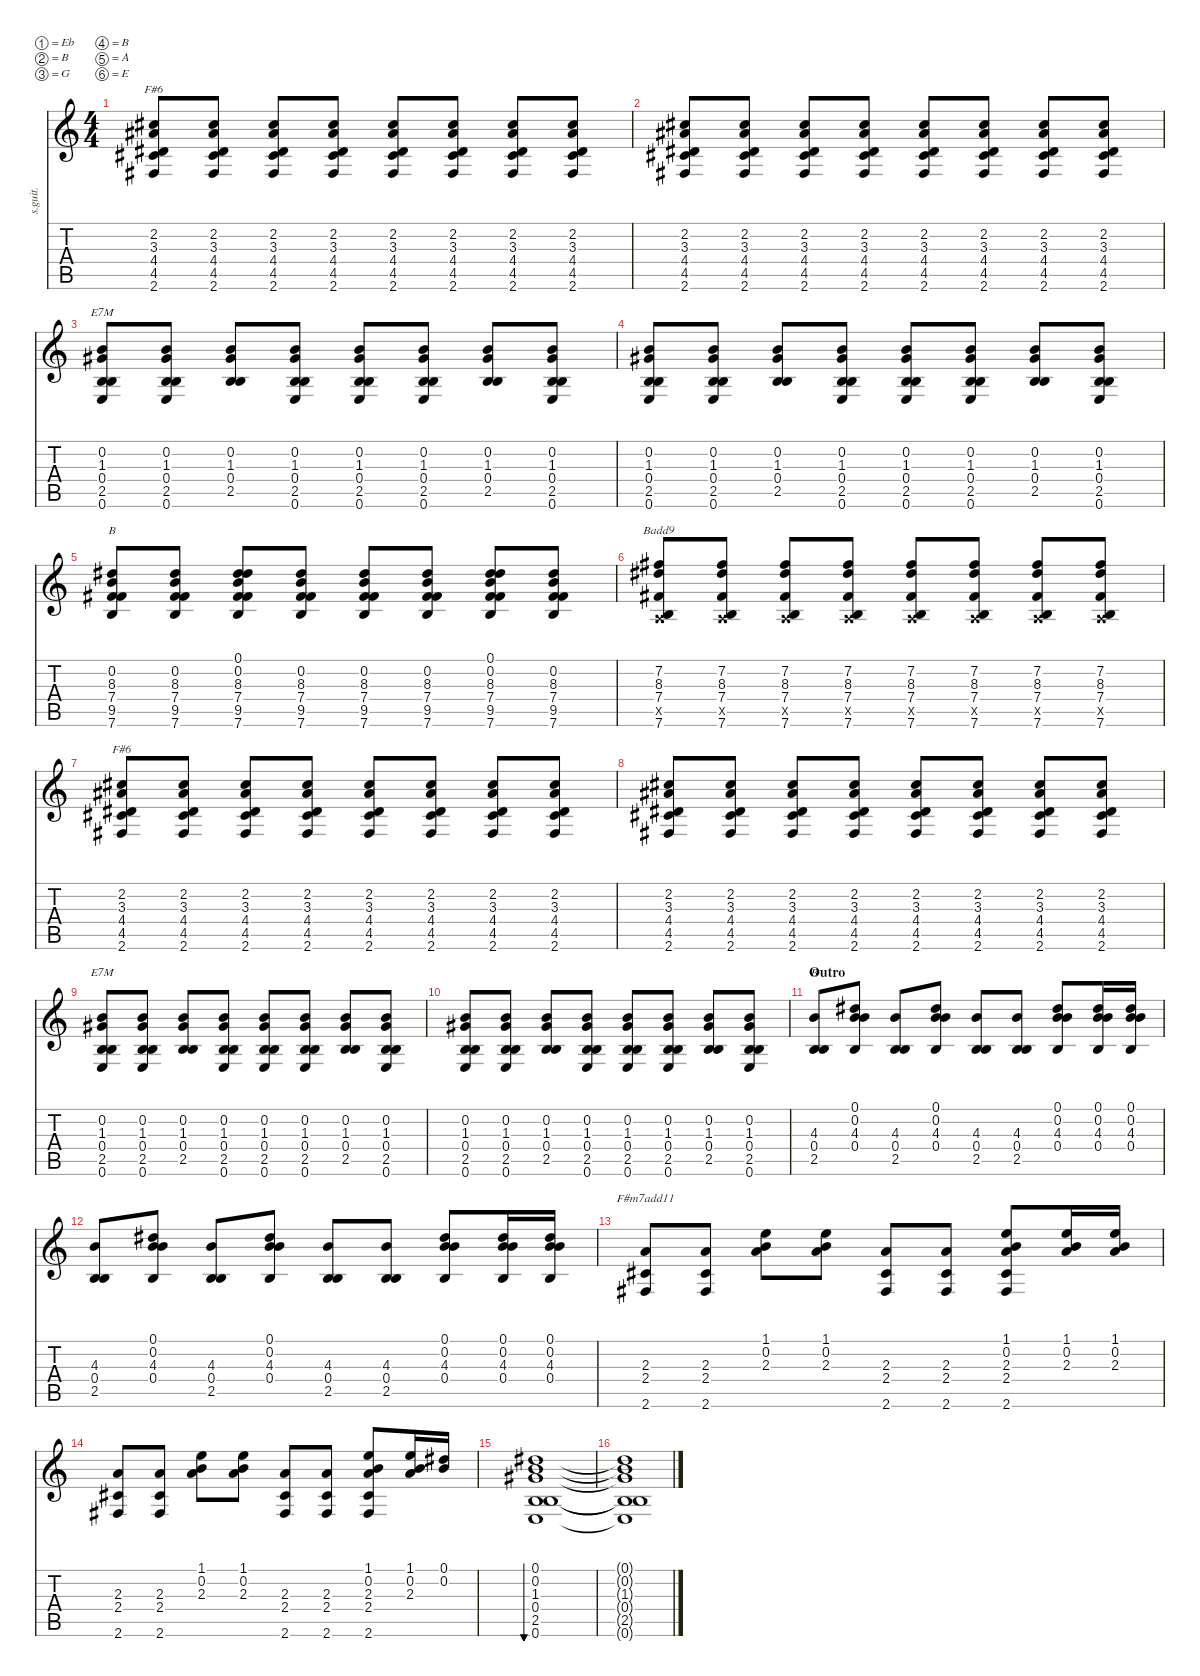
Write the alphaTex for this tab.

\defaultSystemsLayout 4
\hideDynamics
\bracketExtendMode nobrackets
\track ("Chris Martin" "s.guit.") {instrument acousticguitarsteel}
\staff {score tabs}
\tuning (Eb4 B3 G3 B2 A2 E2)
\chord ("B" 3 1 2 2 0 x) {showdiagram false}
\chord ("Badd9" 3 1 2 2 0 x) {showdiagram false}
\chord ("F#6" 3 1 2 2 0 x) {showdiagram false}
\chord ("E7M" 3 1 2 2 0 x) {showdiagram false}
\chord ("F#m7add11" 3 1 2 2 0 x) {showdiagram false}
\ts (4 4)
\tempo (87 hide)
\clef g2
\ks c
(2.2{acc #} 3.3{acc #} 4.4{acc #} 4.5{acc #} 2.6{acc #}).8{ch "F#6" lyrics (0 "") lyrics (1 "") lyrics (2 "") lyrics (3 "") lyrics (4 "") dy f} (2.2{acc #} 3.3{acc #} 4.4{acc #} 4.5{acc #} 2.6{acc #}).8{lyrics (0 "") lyrics (1 "") lyrics (2 "") lyrics (3 "") lyrics (4 "")} (2.2{acc #} 3.3{acc #} 4.4{acc #} 4.5{acc #} 2.6{acc #}).8{lyrics (0 "") lyrics (1 "") lyrics (2 "") lyrics (3 "") lyrics (4 "")} (2.2{acc #} 3.3{acc #} 4.4{acc #} 4.5{acc #} 2.6{acc #}).8{lyrics (0 "") lyrics (1 "") lyrics (2 "") lyrics (3 "") lyrics (4 "")} (2.2{acc #} 3.3{acc #} 4.4{acc #} 4.5{acc #} 2.6{acc #}).8{lyrics (0 "") lyrics (1 "") lyrics (2 "") lyrics (3 "") lyrics (4 "")} (2.2{acc #} 3.3{acc #} 4.4{acc #} 4.5{acc #} 2.6{acc #}).8{lyrics (0 "") lyrics (1 "") lyrics (2 "") lyrics (3 "") lyrics (4 "")} (2.2{acc #} 3.3{acc #} 4.4{acc #} 4.5{acc #} 2.6{acc #}).8{lyrics (0 "") lyrics (1 "") lyrics (2 "") lyrics (3 "") lyrics (4 "")} (2.2{acc #} 3.3{acc #} 4.4{acc #} 4.5{acc #} 2.6{acc #}).8{lyrics (0 "") lyrics (1 "") lyrics (2 "") lyrics (3 "") lyrics (4 "")} |
(2.2{acc #} 3.3{acc #} 4.4{acc #} 4.5{acc #} 2.6{acc #}).8{lyrics (0 "") lyrics (1 "") lyrics (2 "") lyrics (3 "") lyrics (4 "")} (2.2{acc #} 3.3{acc #} 4.4{acc #} 4.5{acc #} 2.6{acc #}).8{lyrics (0 "") lyrics (1 "") lyrics (2 "") lyrics (3 "") lyrics (4 "")} (2.2{acc #} 3.3{acc #} 4.4{acc #} 4.5{acc #} 2.6{acc #}).8{lyrics (0 "") lyrics (1 "") lyrics (2 "") lyrics (3 "") lyrics (4 "")} (2.2{acc #} 3.3{acc #} 4.4{acc #} 4.5{acc #} 2.6{acc #}).8{lyrics (0 "") lyrics (1 "") lyrics (2 "") lyrics (3 "") lyrics (4 "")} (2.2{acc #} 3.3{acc #} 4.4{acc #} 4.5{acc #} 2.6{acc #}).8{lyrics (0 "") lyrics (1 "") lyrics (2 "") lyrics (3 "") lyrics (4 "")} (2.2{acc #} 3.3{acc #} 4.4{acc #} 4.5{acc #} 2.6{acc #}).8{lyrics (0 "") lyrics (1 "") lyrics (2 "") lyrics (3 "") lyrics (4 "")} (2.2{acc #} 3.3{acc #} 4.4{acc #} 4.5{acc #} 2.6{acc #}).8{lyrics (0 "") lyrics (1 "") lyrics (2 "") lyrics (3 "") lyrics (4 "")} (2.2{acc #} 3.3{acc #} 4.4{acc #} 4.5{acc #} 2.6{acc #}).8{lyrics (0 "") lyrics (1 "") lyrics (2 "") lyrics (3 "") lyrics (4 "")} |
(0.2 1.3{acc #} 0.4 2.5 0.6).8{ch "E7M" lyrics (0 "") lyrics (1 "") lyrics (2 "") lyrics (3 "") lyrics (4 "")} (0.2 1.3{acc #} 0.4 2.5 0.6).8{lyrics (0 "") lyrics (1 "") lyrics (2 "") lyrics (3 "") lyrics (4 "")} (0.2 1.3{acc #} 0.4 2.5).8{lyrics (0 "") lyrics (1 "") lyrics (2 "") lyrics (3 "") lyrics (4 "")} (0.2 1.3{acc #} 0.4 2.5 0.6).8{lyrics (0 "") lyrics (1 "") lyrics (2 "") lyrics (3 "") lyrics (4 "")} (0.2 1.3{acc #} 0.4 2.5 0.6).8{lyrics (0 "") lyrics (1 "") lyrics (2 "") lyrics (3 "") lyrics (4 "")} (0.2 1.3{acc #} 0.4 2.5 0.6).8{lyrics (0 "") lyrics (1 "") lyrics (2 "") lyrics (3 "") lyrics (4 "")} (0.2 1.3{acc #} 0.4 2.5).8{lyrics (0 "") lyrics (1 "") lyrics (2 "") lyrics (3 "") lyrics (4 "")} (0.2 1.3{acc #} 0.4 2.5 0.6).8{lyrics (0 "") lyrics (1 "") lyrics (2 "") lyrics (3 "") lyrics (4 "")} |
(0.2 1.3{acc #} 0.4 2.5 0.6).8{lyrics (0 "") lyrics (1 "") lyrics (2 "") lyrics (3 "") lyrics (4 "")} (0.2 1.3{acc #} 0.4 2.5 0.6).8{lyrics (0 "") lyrics (1 "") lyrics (2 "") lyrics (3 "") lyrics (4 "")} (0.2 1.3{acc #} 0.4 2.5).8{lyrics (0 "") lyrics (1 "") lyrics (2 "") lyrics (3 "") lyrics (4 "")} (0.2 1.3{acc #} 0.4 2.5 0.6).8{lyrics (0 "") lyrics (1 "") lyrics (2 "") lyrics (3 "") lyrics (4 "")} (0.2 1.3{acc #} 0.4 2.5 0.6).8{lyrics (0 "") lyrics (1 "") lyrics (2 "") lyrics (3 "") lyrics (4 "")} (0.2 1.3{acc #} 0.4 2.5 0.6).8{lyrics (0 "") lyrics (1 "") lyrics (2 "") lyrics (3 "") lyrics (4 "")} (0.2 1.3{acc #} 0.4 2.5).8{lyrics (0 "") lyrics (1 "") lyrics (2 "") lyrics (3 "") lyrics (4 "")} (0.2 1.3{acc #} 0.4 2.5 0.6).8{lyrics (0 "") lyrics (1 "") lyrics (2 "") lyrics (3 "") lyrics (4 "")} |
(0.2 8.3{acc #} 7.4{acc #} 9.5{acc #} 7.6).8{ch "B" lyrics (0 "") lyrics (1 "") lyrics (2 "") lyrics (3 "") lyrics (4 "")} (0.2 8.3{acc #} 7.4{acc #} 9.5{acc #} 7.6).8{lyrics (0 "") lyrics (1 "") lyrics (2 "") lyrics (3 "") lyrics (4 "")} (0.1{acc #} 0.2 8.3{acc #} 7.4{acc #} 9.5{acc #} 7.6).8{lyrics (0 "") lyrics (1 "") lyrics (2 "") lyrics (3 "") lyrics (4 "")} (0.2 8.3{acc #} 7.4{acc #} 9.5{acc #} 7.6).8{lyrics (0 "") lyrics (1 "") lyrics (2 "") lyrics (3 "") lyrics (4 "")} (0.2 8.3{acc #} 7.4{acc #} 9.5{acc #} 7.6).8{lyrics (0 "") lyrics (1 "") lyrics (2 "") lyrics (3 "") lyrics (4 "")} (0.2 8.3{acc #} 7.4{acc #} 9.5{acc #} 7.6).8{lyrics (0 "") lyrics (1 "") lyrics (2 "") lyrics (3 "") lyrics (4 "")} (0.1{acc #} 0.2 8.3{acc #} 7.4{acc #} 9.5{acc #} 7.6).8{lyrics (0 "") lyrics (1 "") lyrics (2 "") lyrics (3 "") lyrics (4 "")} (0.2 8.3{acc #} 7.4{acc #} 9.5{acc #} 7.6).8{lyrics (0 "") lyrics (1 "") lyrics (2 "") lyrics (3 "") lyrics (4 "")} |
(7.2{acc #} 8.3{acc #} 7.4{acc #} 0.5{x} 7.6).8{ch "Badd9" lyrics (0 "") lyrics (1 "") lyrics (2 "") lyrics (3 "") lyrics (4 "")} (7.2{acc #} 8.3{acc #} 7.4{acc #} 0.5{x} 7.6).8{lyrics (0 "") lyrics (1 "") lyrics (2 "") lyrics (3 "") lyrics (4 "")} (7.2{acc #} 8.3{acc #} 7.4{acc #} 0.5{x} 7.6).8{lyrics (0 "") lyrics (1 "") lyrics (2 "") lyrics (3 "") lyrics (4 "")} (7.2{acc #} 8.3{acc #} 7.4{acc #} 0.5{x} 7.6).8{lyrics (0 "") lyrics (1 "") lyrics (2 "") lyrics (3 "") lyrics (4 "")} (7.2{acc #} 8.3{acc #} 7.4{acc #} 0.5{x} 7.6).8{lyrics (0 "") lyrics (1 "") lyrics (2 "") lyrics (3 "") lyrics (4 "")} (7.2{acc #} 8.3{acc #} 7.4{acc #} 0.5{x} 7.6).8{lyrics (0 "") lyrics (1 "") lyrics (2 "") lyrics (3 "") lyrics (4 "")} (7.2{acc #} 8.3{acc #} 7.4{acc #} 0.5{x} 7.6).8{lyrics (0 "") lyrics (1 "") lyrics (2 "") lyrics (3 "") lyrics (4 "")} (7.2{acc #} 8.3{acc #} 7.4{acc #} 0.5{x} 7.6).8{lyrics (0 "") lyrics (1 "") lyrics (2 "") lyrics (3 "") lyrics (4 "")} |
(2.2{acc #} 3.3{acc #} 4.4{acc #} 4.5{acc #} 2.6{acc #}).8{ch "F#6" lyrics (0 "") lyrics (1 "") lyrics (2 "") lyrics (3 "") lyrics (4 "")} (2.2{acc #} 3.3{acc #} 4.4{acc #} 4.5{acc #} 2.6{acc #}).8{lyrics (0 "") lyrics (1 "") lyrics (2 "") lyrics (3 "") lyrics (4 "")} (2.2{acc #} 3.3{acc #} 4.4{acc #} 4.5{acc #} 2.6{acc #}).8{lyrics (0 "") lyrics (1 "") lyrics (2 "") lyrics (3 "") lyrics (4 "")} (2.2{acc #} 3.3{acc #} 4.4{acc #} 4.5{acc #} 2.6{acc #}).8{lyrics (0 "") lyrics (1 "") lyrics (2 "") lyrics (3 "") lyrics (4 "")} (2.2{acc #} 3.3{acc #} 4.4{acc #} 4.5{acc #} 2.6{acc #}).8{lyrics (0 "") lyrics (1 "") lyrics (2 "") lyrics (3 "") lyrics (4 "")} (2.2{acc #} 3.3{acc #} 4.4{acc #} 4.5{acc #} 2.6{acc #}).8{lyrics (0 "") lyrics (1 "") lyrics (2 "") lyrics (3 "") lyrics (4 "")} (2.2{acc #} 3.3{acc #} 4.4{acc #} 4.5{acc #} 2.6{acc #}).8{lyrics (0 "") lyrics (1 "") lyrics (2 "") lyrics (3 "") lyrics (4 "")} (2.2{acc #} 3.3{acc #} 4.4{acc #} 4.5{acc #} 2.6{acc #}).8{lyrics (0 "") lyrics (1 "") lyrics (2 "") lyrics (3 "") lyrics (4 "")} |
(2.2{acc #} 3.3{acc #} 4.4{acc #} 4.5{acc #} 2.6{acc #}).8{lyrics (0 "") lyrics (1 "") lyrics (2 "") lyrics (3 "") lyrics (4 "")} (2.2{acc #} 3.3{acc #} 4.4{acc #} 4.5{acc #} 2.6{acc #}).8{lyrics (0 "") lyrics (1 "") lyrics (2 "") lyrics (3 "") lyrics (4 "")} (2.2{acc #} 3.3{acc #} 4.4{acc #} 4.5{acc #} 2.6{acc #}).8{lyrics (0 "") lyrics (1 "") lyrics (2 "") lyrics (3 "") lyrics (4 "")} (2.2{acc #} 3.3{acc #} 4.4{acc #} 4.5{acc #} 2.6{acc #}).8{lyrics (0 "") lyrics (1 "") lyrics (2 "") lyrics (3 "") lyrics (4 "")} (2.2{acc #} 3.3{acc #} 4.4{acc #} 4.5{acc #} 2.6{acc #}).8{lyrics (0 "") lyrics (1 "") lyrics (2 "") lyrics (3 "") lyrics (4 "")} (2.2{acc #} 3.3{acc #} 4.4{acc #} 4.5{acc #} 2.6{acc #}).8{lyrics (0 "") lyrics (1 "") lyrics (2 "") lyrics (3 "") lyrics (4 "")} (2.2{acc #} 3.3{acc #} 4.4{acc #} 4.5{acc #} 2.6{acc #}).8{lyrics (0 "") lyrics (1 "") lyrics (2 "") lyrics (3 "") lyrics (4 "")} (2.2{acc #} 3.3{acc #} 4.4{acc #} 4.5{acc #} 2.6{acc #}).8{lyrics (0 "") lyrics (1 "") lyrics (2 "") lyrics (3 "") lyrics (4 "")} |
(0.2 1.3{acc #} 0.4 2.5 0.6).8{ch "E7M" lyrics (0 "") lyrics (1 "") lyrics (2 "") lyrics (3 "") lyrics (4 "")} (0.2 1.3{acc #} 0.4 2.5 0.6).8{lyrics (0 "") lyrics (1 "") lyrics (2 "") lyrics (3 "") lyrics (4 "")} (0.2 1.3{acc #} 0.4 2.5).8{lyrics (0 "") lyrics (1 "") lyrics (2 "") lyrics (3 "") lyrics (4 "")} (0.2 1.3{acc #} 0.4 2.5 0.6).8{lyrics (0 "") lyrics (1 "") lyrics (2 "") lyrics (3 "") lyrics (4 "")} (0.2 1.3{acc #} 0.4 2.5 0.6).8{lyrics (0 "") lyrics (1 "") lyrics (2 "") lyrics (3 "") lyrics (4 "")} (0.2 1.3{acc #} 0.4 2.5 0.6).8{lyrics (0 "") lyrics (1 "") lyrics (2 "") lyrics (3 "") lyrics (4 "")} (0.2 1.3{acc #} 0.4 2.5).8{lyrics (0 "") lyrics (1 "") lyrics (2 "") lyrics (3 "") lyrics (4 "")} (0.2 1.3{acc #} 0.4 2.5 0.6).8{lyrics (0 "") lyrics (1 "") lyrics (2 "") lyrics (3 "") lyrics (4 "")} |
(0.2 1.3{acc #} 0.4 2.5 0.6).8{lyrics (0 "") lyrics (1 "") lyrics (2 "") lyrics (3 "") lyrics (4 "")} (0.2 1.3{acc #} 0.4 2.5 0.6).8{lyrics (0 "") lyrics (1 "") lyrics (2 "") lyrics (3 "") lyrics (4 "")} (0.2 1.3{acc #} 0.4 2.5).8{lyrics (0 "") lyrics (1 "") lyrics (2 "") lyrics (3 "") lyrics (4 "")} (0.2 1.3{acc #} 0.4 2.5 0.6).8{lyrics (0 "") lyrics (1 "") lyrics (2 "") lyrics (3 "") lyrics (4 "")} (0.2 1.3{acc #} 0.4 2.5 0.6).8{lyrics (0 "") lyrics (1 "") lyrics (2 "") lyrics (3 "") lyrics (4 "")} (0.2 1.3{acc #} 0.4 2.5 0.6).8{lyrics (0 "") lyrics (1 "") lyrics (2 "") lyrics (3 "") lyrics (4 "")} (0.2 1.3{acc #} 0.4 2.5).8{lyrics (0 "") lyrics (1 "") lyrics (2 "") lyrics (3 "") lyrics (4 "")} (0.2 1.3{acc #} 0.4 2.5 0.6).8{lyrics (0 "") lyrics (1 "") lyrics (2 "") lyrics (3 "") lyrics (4 "")} |
\section ("" "Outro")
\tempo (85 hide)
(4.3 0.4 2.5).8{ch "B" lyrics (0 "") lyrics (1 "") lyrics (2 "") lyrics (3 "") lyrics (4 "") dy mp} (0.1{acc #} 0.2 4.3 0.4).8{lyrics (0 "") lyrics (1 "") lyrics (2 "") lyrics (3 "") lyrics (4 "")} (4.3 0.4 2.5).8{lyrics (0 "") lyrics (1 "") lyrics (2 "") lyrics (3 "") lyrics (4 "")} (0.1{acc #} 0.2 4.3 0.4).8{lyrics (0 "") lyrics (1 "") lyrics (2 "") lyrics (3 "") lyrics (4 "")} (4.3 0.4 2.5).8{lyrics (0 "") lyrics (1 "") lyrics (2 "") lyrics (3 "") lyrics (4 "")} (4.3 0.4 2.5).8{lyrics (0 "") lyrics (1 "") lyrics (2 "") lyrics (3 "") lyrics (4 "")} (0.1{acc #} 0.2 4.3 0.4).8{lyrics (0 "") lyrics (1 "") lyrics (2 "") lyrics (3 "") lyrics (4 "")} (0.1{acc #} 0.2 4.3 0.4).16{lyrics (0 "") lyrics (1 "") lyrics (2 "") lyrics (3 "") lyrics (4 "")} (0.1{acc #} 0.2 4.3 0.4).16{lyrics (0 "") lyrics (1 "") lyrics (2 "") lyrics (3 "") lyrics (4 "")} |
(4.3 0.4 2.5).8{lyrics (0 "") lyrics (1 "") lyrics (2 "") lyrics (3 "") lyrics (4 "")} (0.1{acc #} 0.2 4.3 0.4).8{lyrics (0 "") lyrics (1 "") lyrics (2 "") lyrics (3 "") lyrics (4 "")} (4.3 0.4 2.5).8{lyrics (0 "") lyrics (1 "") lyrics (2 "") lyrics (3 "") lyrics (4 "")} (0.1{acc #} 0.2 4.3 0.4).8{lyrics (0 "") lyrics (1 "") lyrics (2 "") lyrics (3 "") lyrics (4 "")} (4.3 0.4 2.5).8{lyrics (0 "") lyrics (1 "") lyrics (2 "") lyrics (3 "") lyrics (4 "")} (4.3 0.4 2.5).8{lyrics (0 "") lyrics (1 "") lyrics (2 "") lyrics (3 "") lyrics (4 "")} (0.1{acc #} 0.2 4.3 0.4).8{lyrics (0 "") lyrics (1 "") lyrics (2 "") lyrics (3 "") lyrics (4 "")} (0.1{acc #} 0.2 4.3 0.4).16{lyrics (0 "") lyrics (1 "") lyrics (2 "") lyrics (3 "") lyrics (4 "")} (0.1{acc #} 0.2 4.3 0.4).16{lyrics (0 "") lyrics (1 "") lyrics (2 "") lyrics (3 "") lyrics (4 "")} |
(2.3 2.4{acc #} 2.6{acc #}).8{ch "F#m7add11" lyrics (0 "") lyrics (1 "") lyrics (2 "") lyrics (3 "") lyrics (4 "")} (2.3 2.4{acc #} 2.6{acc #}).8{lyrics (0 "") lyrics (1 "") lyrics (2 "") lyrics (3 "") lyrics (4 "")} (1.1 0.2 2.3).8{lyrics (0 "") lyrics (1 "") lyrics (2 "") lyrics (3 "") lyrics (4 "")} (1.1 0.2 2.3).8{lyrics (0 "") lyrics (1 "") lyrics (2 "") lyrics (3 "") lyrics (4 "")} (2.3 2.4{acc #} 2.6{acc #}).8{lyrics (0 "") lyrics (1 "") lyrics (2 "") lyrics (3 "") lyrics (4 "")} (2.3 2.4{acc #} 2.6{acc #}).8{lyrics (0 "") lyrics (1 "") lyrics (2 "") lyrics (3 "") lyrics (4 "")} (1.1 0.2 2.3 2.4{acc #} 2.6{acc #}).8{lyrics (0 "") lyrics (1 "") lyrics (2 "") lyrics (3 "") lyrics (4 "")} (1.1 0.2 2.3).16{lyrics (0 "") lyrics (1 "") lyrics (2 "") lyrics (3 "") lyrics (4 "")} (1.1 0.2 2.3).16{lyrics (0 "") lyrics (1 "") lyrics (2 "") lyrics (3 "") lyrics (4 "")} |
(2.3 2.4{acc #} 2.6{acc #}).8{lyrics (0 "") lyrics (1 "") lyrics (2 "") lyrics (3 "") lyrics (4 "")} (2.3 2.4{acc #} 2.6{acc #}).8{lyrics (0 "") lyrics (1 "") lyrics (2 "") lyrics (3 "") lyrics (4 "")} (1.1 0.2 2.3).8{lyrics (0 "") lyrics (1 "") lyrics (2 "") lyrics (3 "") lyrics (4 "")} (1.1 0.2 2.3).8{lyrics (0 "") lyrics (1 "") lyrics (2 "") lyrics (3 "") lyrics (4 "")} (2.3 2.4{acc #} 2.6{acc #}).8{lyrics (0 "") lyrics (1 "") lyrics (2 "") lyrics (3 "") lyrics (4 "")} (2.3 2.4{acc #} 2.6{acc #}).8{lyrics (0 "") lyrics (1 "") lyrics (2 "") lyrics (3 "") lyrics (4 "")} (1.1 0.2 2.3 2.4{acc #} 2.6{acc #}).8{lyrics (0 "") lyrics (1 "") lyrics (2 "") lyrics (3 "") lyrics (4 "")} (1.1 0.2 2.3).16{lyrics (0 "") lyrics (1 "") lyrics (2 "") lyrics (3 "") lyrics (4 "")} (0.1{acc #} 0.2).16{lyrics (0 "") lyrics (1 "") lyrics (2 "") lyrics (3 "") lyrics (4 "")} |
(0.1{acc #} 0.2 1.3{acc #} 0.4 2.5 0.6).1{bu 30 lyrics (0 "") lyrics (1 "") lyrics (2 "") lyrics (3 "") lyrics (4 "")} |
(0.1{t acc #} 0.2{t} 1.3{t acc #} 0.4{t} 2.5{t} 0.6{t}).1{lyrics (0 "") lyrics (1 "") lyrics (2 "") lyrics (3 "") lyrics (4 "")}
